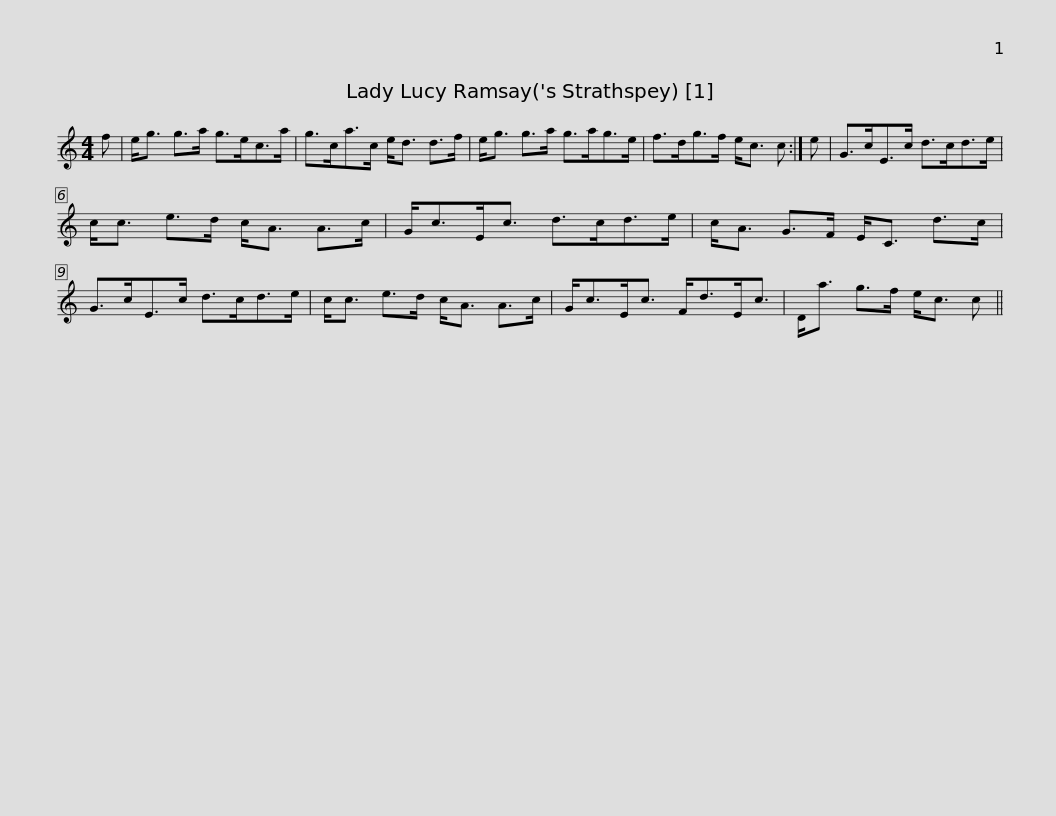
X:1
L:1/8
M:4/4
I:linebreak $
K:C
V:1 treble
V:1
 f | e<g g>a g>ec>a | g>ca>c e<d d>f | e<g g>a g>ag>e | f>dg>f e<c c :| %5
 e |$ G>cE>c d>cd>e | c<c e>d c<A A>c | G<cE<c d>cd>e | c<A G>F E<C d>c |$ %10
 G>cE>c d>cd>e | c<c e>d c<A A>c | G<cE<c F<dE<c | D<a g>f e<c c || %14
